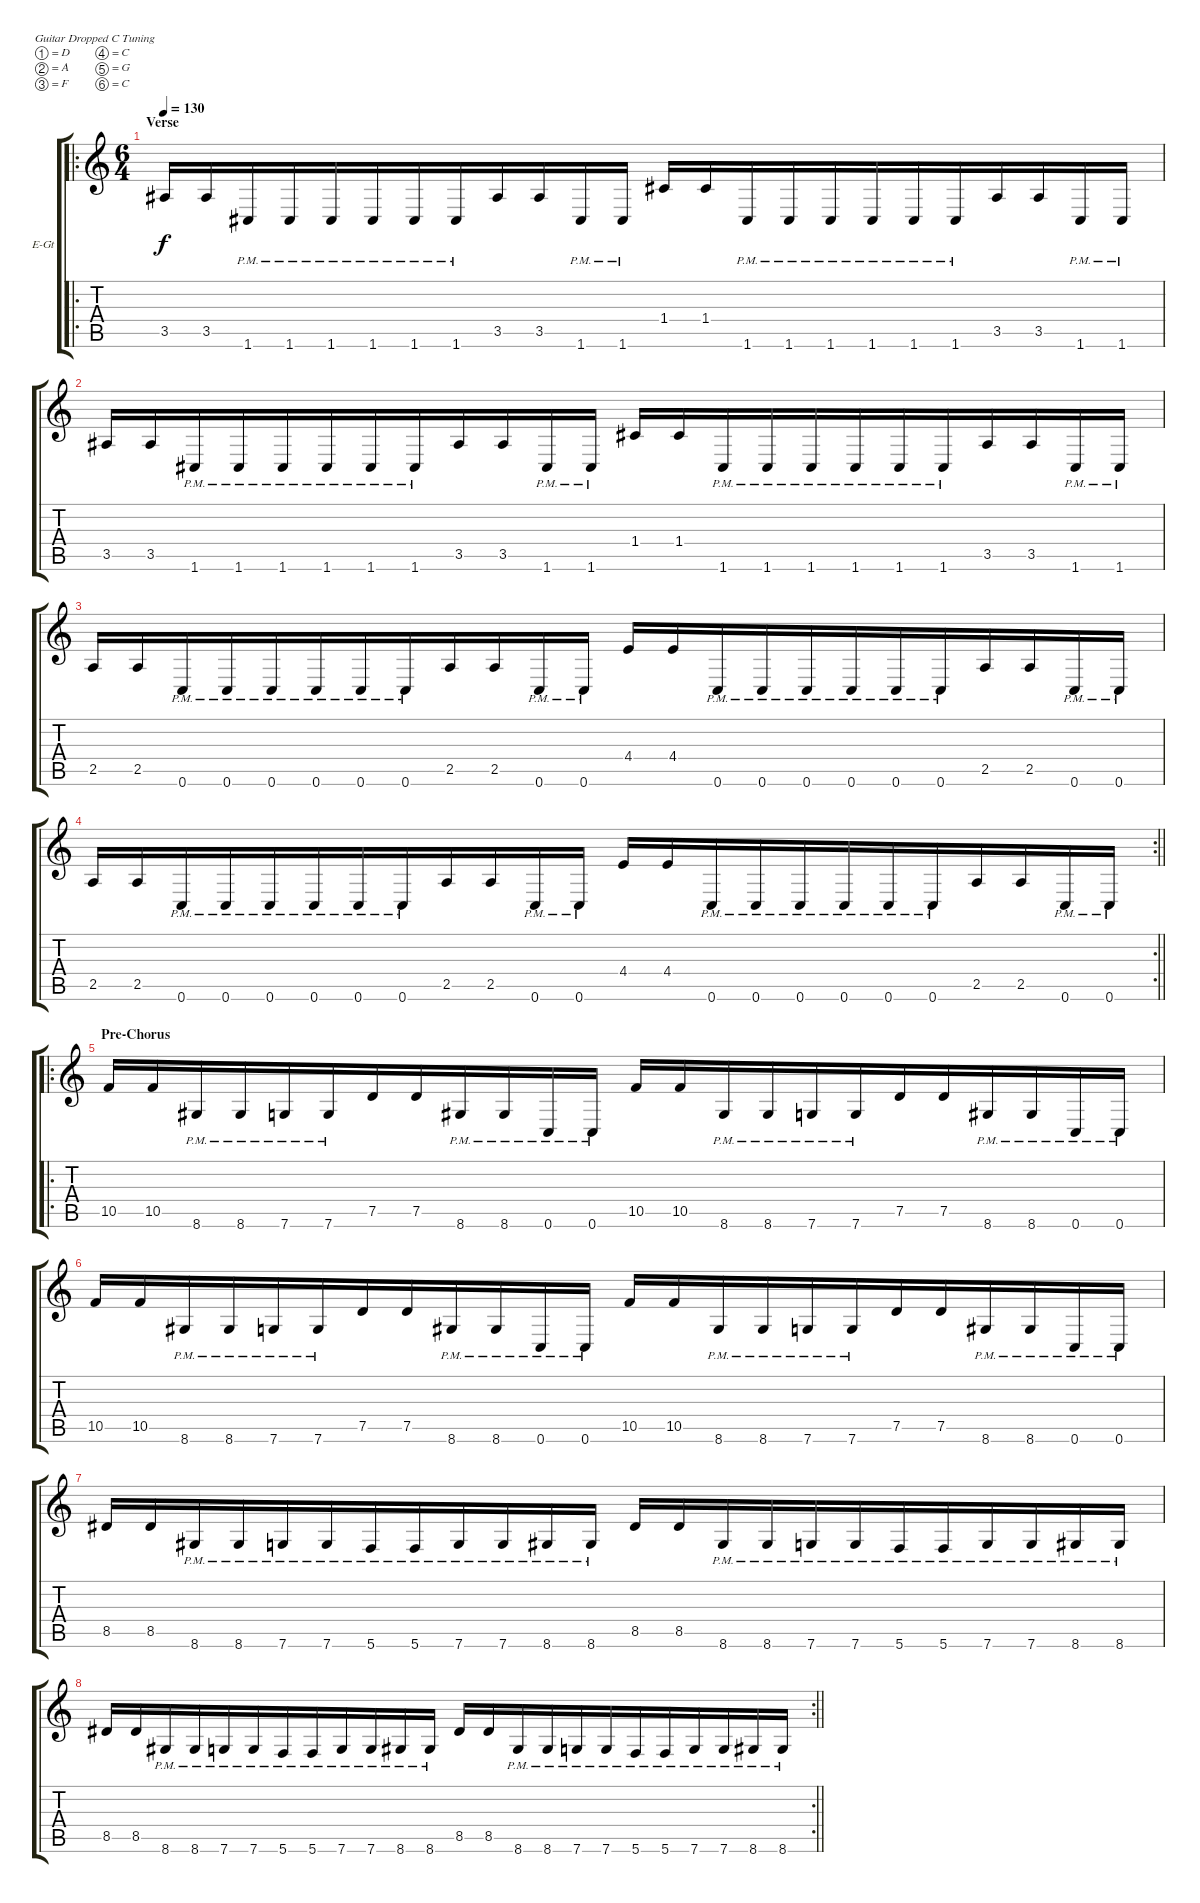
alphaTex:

\bracketExtendMode groupsimilarinstruments
\firstSystemTrackNameOrientation horizontal
\otherSystemsTrackNameOrientation horizontal
\track ("Brent Hinds" "E-Gt") {instrument overdrivenguitar}
\staff {score tabs}
\tuning (D4 A3 F3 C3 G2 C2)
\ro
\ts (6 4)
\beaming (8 6 6)
\section ("" "Verse")
\tempo 130
\clef g2
\ks c
3.5.16{dy f} 3.5.16 1.6{pm}.16 1.6{pm}.16 1.6{pm}.16 1.6{pm}.16 1.6{pm}.16 1.6{pm}.16 3.5.16 3.5.16 1.6{pm}.16 1.6{pm}.16 1.4.16 1.4.16 1.6{pm}.16 1.6{pm}.16 1.6{pm}.16 1.6{pm}.16 1.6{pm}.16 1.6{pm}.16 3.5.16 3.5.16 1.6{pm}.16 1.6{pm}.16 |
3.5.16 3.5.16 1.6{pm}.16 1.6{pm}.16 1.6{pm}.16 1.6{pm}.16 1.6{pm}.16 1.6{pm}.16 3.5.16 3.5.16 1.6{pm}.16 1.6{pm}.16 1.4.16 1.4.16 1.6{pm}.16 1.6{pm}.16 1.6{pm}.16 1.6{pm}.16 1.6{pm}.16 1.6{pm}.16 3.5.16 3.5.16 1.6{pm}.16 1.6{pm}.16 |
2.5.16 2.5.16 0.6{pm}.16 0.6{pm}.16 0.6{pm}.16 0.6{pm}.16 0.6{pm}.16 0.6{pm}.16 2.5.16 2.5.16 0.6{pm}.16 0.6{pm}.16 4.4.16 4.4.16 0.6{pm}.16 0.6{pm}.16 0.6{pm}.16 0.6{pm}.16 0.6{pm}.16 0.6{pm}.16 2.5.16 2.5.16 0.6{pm}.16 0.6{pm}.16 |
\rc 2
\barLineRight lightlight
2.5.16 2.5.16 0.6{pm}.16 0.6{pm}.16 0.6{pm}.16 0.6{pm}.16 0.6{pm}.16 0.6{pm}.16 2.5.16 2.5.16 0.6{pm}.16 0.6{pm}.16 4.4.16 4.4.16 0.6{pm}.16 0.6{pm}.16 0.6{pm}.16 0.6{pm}.16 0.6{pm}.16 0.6{pm}.16 2.5.16 2.5.16 0.6{pm}.16 0.6{pm}.16 |
\ro
\section ("" "Pre-Chorus")
10.5.16 10.5.16 8.6{pm}.16 8.6{pm}.16 7.6{pm}.16 7.6{pm}.16 7.5.16 7.5.16 8.6{pm}.16 8.6{pm}.16 0.6{pm}.16 0.6{pm}.16 10.5.16 10.5.16 8.6{pm}.16 8.6{pm}.16 7.6{pm}.16 7.6{pm}.16 7.5.16 7.5.16 8.6{pm}.16 8.6{pm}.16 0.6{pm}.16 0.6{pm}.16 |
10.5.16 10.5.16 8.6{pm}.16 8.6{pm}.16 7.6{pm}.16 7.6{pm}.16 7.5.16 7.5.16 8.6{pm}.16 8.6{pm}.16 0.6{pm}.16 0.6{pm}.16 10.5.16 10.5.16 8.6{pm}.16 8.6{pm}.16 7.6{pm}.16 7.6{pm}.16 7.5.16 7.5.16 8.6{pm}.16 8.6{pm}.16 0.6{pm}.16 0.6{pm}.16 |
8.5.16 8.5.16 8.6{pm}.16 8.6{pm}.16 7.6{pm}.16 7.6{pm}.16 5.6{pm}.16 5.6{pm}.16 7.6{pm}.16 7.6{pm}.16 8.6{pm}.16 8.6{pm}.16 8.5.16 8.5.16 8.6{pm}.16 8.6{pm}.16 7.6{pm}.16 7.6{pm}.16 5.6{pm}.16 5.6{pm}.16 7.6{pm}.16 7.6{pm}.16 8.6{pm}.16 8.6{pm}.16 |
\rc 2
\barLineRight lightlight
8.5.16 8.5.16 8.6{pm}.16 8.6{pm}.16 7.6{pm}.16 7.6{pm}.16 5.6{pm}.16 5.6{pm}.16 7.6{pm}.16 7.6{pm}.16 8.6{pm}.16 8.6{pm}.16 8.5.16 8.5.16 8.6{pm}.16 8.6{pm}.16 7.6{pm}.16 7.6{pm}.16 5.6{pm}.16 5.6{pm}.16 7.6{pm}.16 7.6{pm}.16 8.6{pm}.16 8.6{pm}.16
